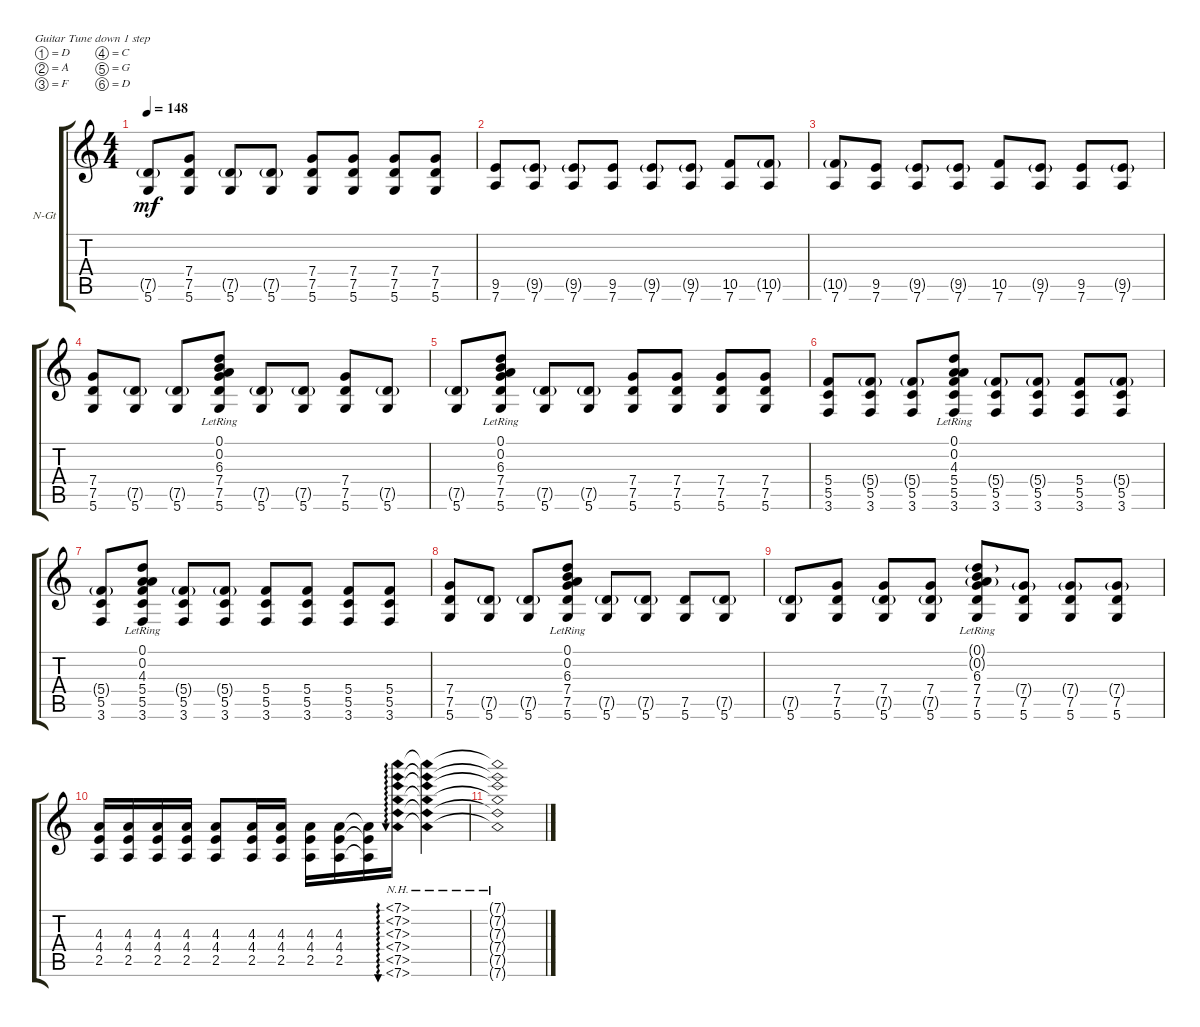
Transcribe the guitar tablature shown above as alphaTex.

\defaultSystemsLayout 4
\bracketExtendMode groupsimilarinstruments
\firstSystemTrackNameOrientation horizontal
\otherSystemsTrackNameOrientation horizontal
\track ("Nylon Guitar" "N-Gt") {instrument acousticguitarnylon}
\staff {score tabs}
\tuning (D4 A3 F3 C3 G2 D2)
\ts (4 4)
\tempo 148
\clef g2
\ks c
(5.6 7.5{g}).8{dy mf} (5.6 7.5 7.4).8 (5.6 7.5{g}).8 (5.6 7.5{g}).8 (5.6 7.5 7.4).8 (5.6 7.5 7.4).8 (5.6 7.5 7.4).8 (5.6 7.5 7.4).8 |
(7.6 9.5).8 (7.6 9.5{g}).8 (7.6 9.5{g}).8 (9.5 7.6).8 (9.5{g} 7.6).8 (9.5{g} 7.6).8 (10.5 7.6).8 (10.5{g} 7.6).8 |
(10.5{g} 7.6).8 (9.5 7.6).8 (9.5{g} 7.6).8 (9.5{g} 7.6).8 (10.5 7.6).8 (9.5{g} 7.6).8 (9.5 7.6).8 (9.5{g} 7.6).8 |
(5.6 7.5 7.4).8 (5.6 7.5{g}).8 (5.6 7.5{g}).8 (5.6 7.5 7.4 6.3{lr} 0.2{lr} 0.1{lr}).8 (5.6 7.5{g}).8 (5.6 7.5{g}).8 (5.6 7.5 7.4).8 (5.6 7.5{g}).8 |
(5.6 7.5{g}).8 (5.6 7.5 7.4 6.3{lr} 0.2{lr} 0.1{lr}).8 (5.6 7.5{g}).8 (5.6 7.5{g}).8 (5.6 7.5 7.4).8 (5.6 7.5 7.4).8 (5.6 7.5 7.4).8 (5.6 7.5 7.4).8 |
(3.6 5.5 5.4).8 (3.6 5.5 5.4{g}).8 (3.6 5.5 5.4{g}).8 (3.6 5.5 5.4 4.3{lr} 0.2{lr} 0.1{lr}).8 (3.6 5.5 5.4{g}).8 (3.6 5.5 5.4{g}).8 (3.6 5.5 5.4).8 (3.6 5.5 5.4{g}).8 |
(3.6 5.5 5.4{g}).8 (3.6 5.5 5.4 4.3{lr} 0.2{lr} 0.1{lr}).8 (3.6 5.5 5.4{g}).8 (3.6 5.5 5.4{g}).8 (3.6 5.5 5.4).8 (3.6 5.5 5.4).8 (3.6 5.5 5.4).8 (3.6 5.5 5.4).8 |
(5.6 7.5 7.4).8 (5.6 7.5{g}).8 (5.6 7.5{g}).8 (5.6 7.5 7.4 6.3{lr} 0.2{lr} 0.1{lr}).8 (5.6 7.5{g}).8 (5.6 7.5{g}).8 (5.6 7.5).8 (5.6 7.5{g}).8 |
(5.6 7.5{g}).8 (5.6 7.5 7.4).8 (5.6 7.5{g} 7.4).8 (5.6 7.5{g} 7.4).8 (5.6 7.5 7.4 6.3 0.1{g lr} 0.2{g lr}).8 (5.6 7.5 7.4{g}).8 (5.6 7.5 7.4{g}).8 (5.6 7.5 7.4{g}).8 |
\scale
0.630994 (2.5 4.4 4.3).16 (4.3 4.4 2.5).16 (4.3 4.4 2.5).16 (4.3 4.4 2.5).16 (4.3 4.4 2.5).8 (2.5 4.4 4.3).16 (2.5 4.4 4.3).16 (2.5 4.4 4.3).16 (2.5 4.4 4.3).16 (2.5{t} 4.4{t} 4.3{t}).16 (7.4{nh} 7.3{nh} 7.2{nh} 7.1{nh} 7.5{nh} 7.6{nh}).16{au 0} (7.4{nh t} 7.3{nh t} 7.2{nh t} 7.1{nh t} 7.5{nh t} 7.6{nh t}).4 |
\scale
0.369576 (7.4{nh t} 7.3{nh t} 7.2{nh t} 7.1{nh t} 7.5{nh t} 7.6{nh t}).1
